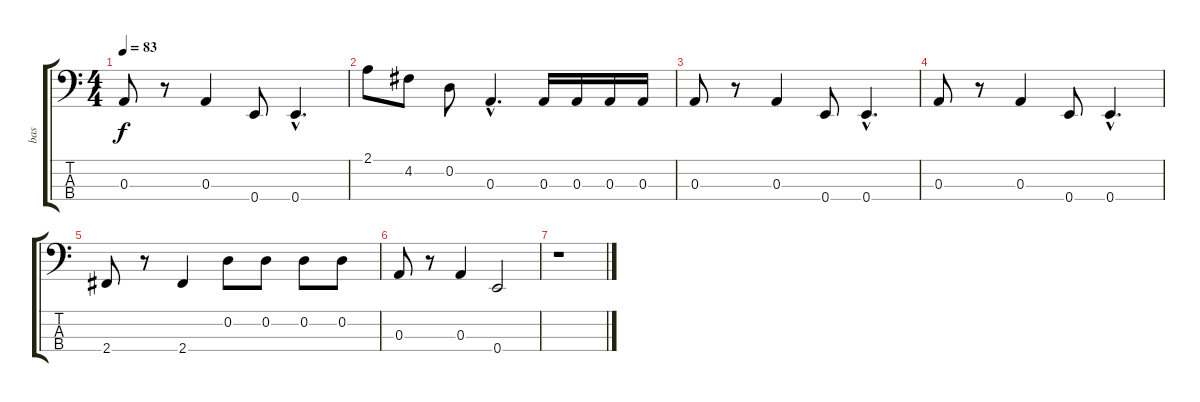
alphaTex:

\track ("bas" "bas") {instrument electricbasspick}
\staff {score tabs}
\tuning (G2 D2 A1 E1) {hide}
\ts (4 4)
\tempo 83
\clef f4
\ks c
0.3.8{dy f} r.8 0.3.4 0.4.8 0.4{hac}.4{d} |
2.1.8 4.2.8 0.2.8 0.3{hac}.4{d} 0.3.16 0.3.16 0.3.16 0.3.16 |
0.3.8 r.8 0.3.4 0.4.8 0.4{hac}.4{d} |
0.3.8 r.8 0.3.4 0.4.8 0.4{hac}.4{d} |
2.4.8 r.8 2.4.4 0.2.8 0.2.8 0.2.8 0.2.8 |
0.3.8 r.8 0.3.4 0.4.2 |
r.1
